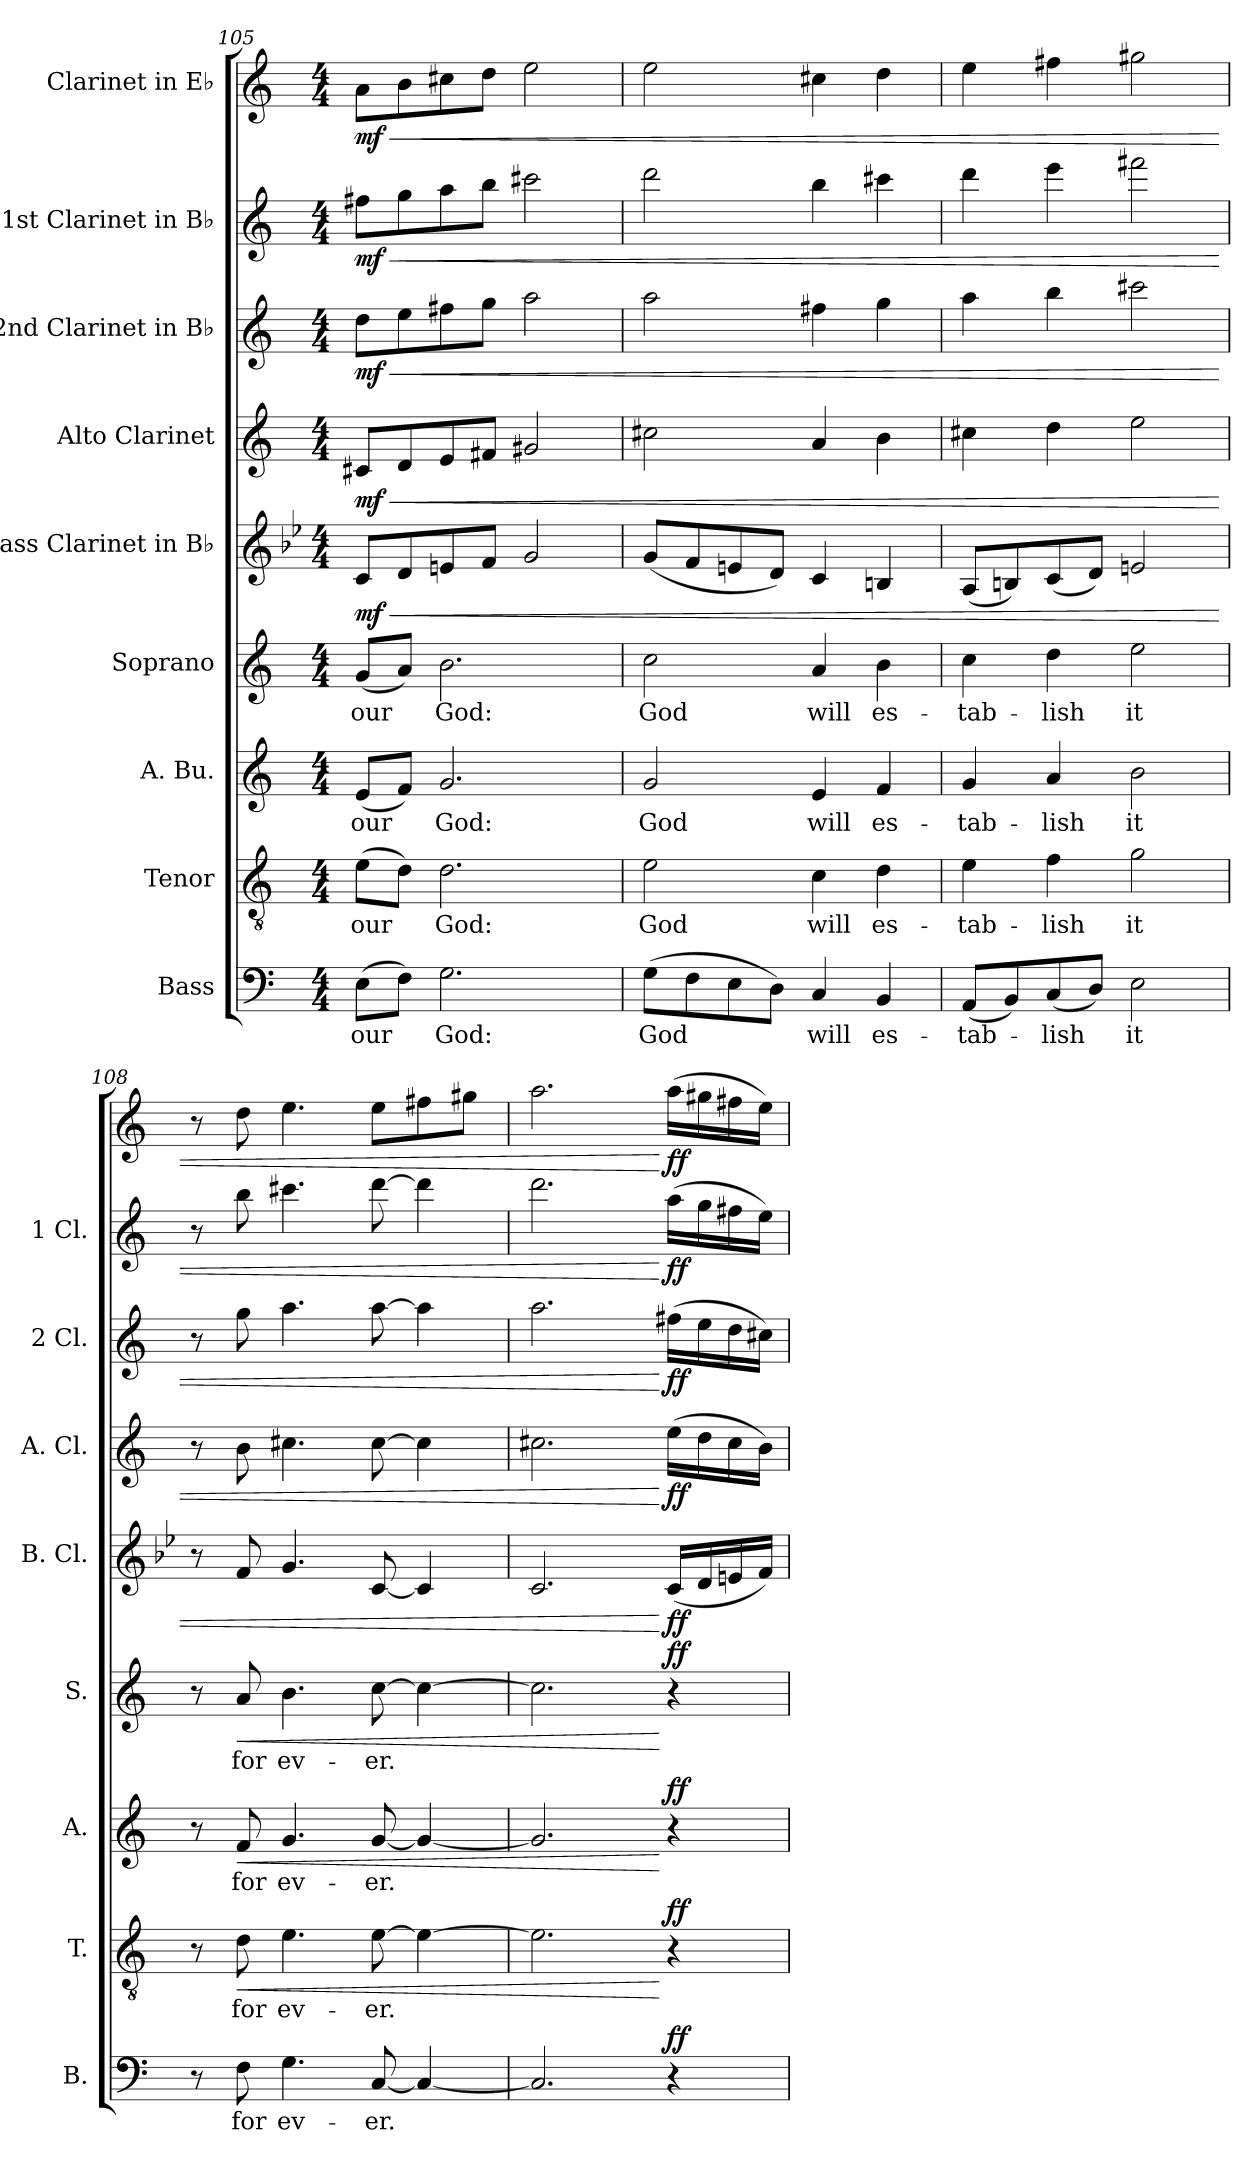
**kern	**text	**dynam	**kern	**text	**dynam	**kern	**text	**dynam	**kern	**text	**dynam	**kern	**dynam	**kern	**dynam	**kern	**dynam	**kern	**dynam	**kern	**dynam
*part9	*part9	*part9	*part8	*part8	*part8	*part7	*part7	*part7	*part6	*part6	*part6	*part5	*part5	*part4	*part4	*part3	*part3	*part2	*part2	*part1	*part1
*staff9	*staff9	*staff9	*staff8	*staff8	*staff8	*staff7	*staff7	*staff7	*staff6	*staff6	*staff6	*staff5	*staff5	*staff4	*staff4	*staff3	*staff3	*staff2	*staff2	*staff1	*staff1
*I"Bass	*	*	*I"Tenor	*	*	*I"A. Bu.	*	*	*I"Soprano	*	*	*I"Bass Clarinet in B♭	*	*I"Alto Clarinet	*	*I"2nd Clarinet in B♭	*	*I"1st Clarinet in B♭	*	*I"Clarinet in E♭	*
*I'B.	*	*	*I'T.	*	*	*I'A.	*	*	*I'S.	*	*	*I'B. Cl.	*	*I'A. Cl.	*	*I'2 Cl.	*	*I'1 Cl.	*	*	*
*clefF4	*	*	*clefGv2	*	*	*clefG2	*	*	*clefG2	*	*	*clefG2	*	*clefG2	*	*clefG2	*	*clefG2	*	*clefG2	*
*	*	*	*	*	*	*	*	*	*	*	*	*ITrd8c14	*	*ITrd5c9	*	*ITrd1c2	*	*ITrd1c2	*	*ITrd-2c-3	*
*k[]	*	*	*k[]	*	*	*k[]	*	*	*k[]	*	*	*k[b-e-]	*	*k[b-e-a-]	*	*k[b-e-]	*	*k[b-e-]	*	*k[b-e-a-]	*
*M4/4	*	*	*M4/4	*	*	*M4/4	*	*	*M4/4	*	*	*M4/4	*	*M4/4	*	*M4/4	*	*M4/4	*	*M4/4	*
=105	=105	=105	=105	=105	=105	=105	=105	=105	=105	=105	=105	=105	=105	=105	=105	=105	=105	=105	=105	=105	=105
!	!LO:LY:b	!	!	!LO:LY:b	!	!	!LO:LY:b	!	!	!LO:LY:b	!	!	!LO:HP:b	!	!LO:HP:b	!	!LO:HP:b	!	!LO:HP:b	!	!LO:HP:b
!	!	!	!	!	!	!	!	!	!	!	!	!	!LO:DY:n=1:b	!	!LO:DY:n=1:b	!	!LO:DY:n=1:b	!	!LO:DY:n=1:b	!	!LO:DY:n=1:b
(8E\L	our	.	(8e\L	our	.	(8e/L	our	.	(8g/L	our	.	8C/L	< mf	8En/L	< mf	8cc\L	< mf	8een\L	< mf	8cc\L	< mf
8F\J)	.	.	8d\J)	.	.	8f/J)	.	.	8a/J)	.	.	8D/	.	8F/	.	8dd\	.	8ff\	.	8dd\	.
!	!LO:LY:b	!	!	!LO:LY:b	!	!	!LO:LY:b	!	!	!LO:LY:b	!	!	!	!	!	!	!	!	!	!	!
2.G\	God:	.	2.d\	God:	.	2.g/	God:	.	2.b\	God:	.	8En/	.	8G/	.	8een\	.	8gg\	.	8een\	.
.	.	.	.	.	.	.	.	.	.	.	.	8F/J	.	8An/J	.	8ff\J	.	8aa\J	.	8ff\J	.
.	.	.	.	.	.	.	.	.	.	.	.	2G/	.	2Bn/	.	2gg\	.	2bbn\	.	2gg\	.
=106	=106	=106	=106	=106	=106	=106	=106	=106	=106	=106	=106	=106	=106	=106	=106	=106	=106	=106	=106	=106	=106
!	!LO:LY:b	!	!	!LO:LY:b	!	!	!LO:LY:b	!	!	!LO:LY:b	!	!	!	!	!	!	!	!	!	!	!
(8G\L	God	.	2e\	God	.	2g/	God	.	2cc\	God	.	(8G/L	.	2en\	.	2gg\	.	2ccc\	.	2gg\	.
8F\	.	.	.	.	.	.	.	.	.	.	.	8F/	.	.	.	.	.	.	.	.	.
8E\	.	.	.	.	.	.	.	.	.	.	.	8En/	.	.	.	.	.	.	.	.	.
8D\J)	.	.	.	.	.	.	.	.	.	.	.	8D/J)	.	.	.	.	.	.	.	.	.
!	!LO:LY:b	!	!	!LO:LY:b	!	!	!LO:LY:b	!	!	!LO:LY:b	!	!	!	!	!	!	!	!	!	!	!
4C/	will	.	4c\	will	.	4e/	will	.	4a/	will	.	4C/	.	4c/	.	4een\	.	4aa\	.	4een\	.
!	!LO:LY:b	!	!	!LO:LY:b	!	!	!LO:LY:b	!	!	!LO:LY:b	!	!	!	!	!	!	!	!	!	!	!
4BB/	es-	.	4d\	es-	.	4f/	es-	.	4b\	es-	.	4BBn/	.	4d\	.	4ff\	.	4bbn\	.	4ff\	.
!!LO:PB:g=z
=107	=107	=107	=107	=107	=107	=107	=107	=107	=107	=107	=107	=107	=107	=107	=107	=107	=107	=107	=107	=107	=107
!	!LO:LY:b	!	!	!LO:LY:b	!	!	!LO:LY:b	!	!	!LO:LY:b	!	!	!	!	!	!	!	!	!	!	!
(8AA/L	-tab-	.	4e\	-tab-	.	4g/	-tab-	.	4cc\	-tab-	.	(8AA/L	.	4en\	.	4gg\	.	4ccc\	.	4gg\	.
8BB/)	.	.	.	.	.	.	.	.	.	.	.	8BBn/)	.	.	.	.	.	.	.	.	.
!	!LO:LY:b	!	!	!LO:LY:b	!	!	!LO:LY:b	!	!	!LO:LY:b	!	!	!	!	!	!	!	!	!	!	!
(8C/	-lish	.	4f\	-lish	.	4a/	-lish	.	4dd\	-lish	.	(8C/	.	4f\	.	4aa\	.	4ddd\	.	4aan\	.
8D/J)	.	.	.	.	.	.	.	.	.	.	.	8D/J)	.	.	.	.	.	.	.	.	.
!	!LO:LY:b	!	!	!LO:LY:b	!	!	!LO:LY:b	!	!	!LO:LY:b	!	!	!	!	!	!	!	!	!	!	!
2E\	it	.	2g\	it	.	2b\	it	.	2ee\	it	.	2En/	.	2g\	.	2bbn\	.	2eeen\	.	2bbn\	.
=108	=108	=108	=108	=108	=108	=108	=108	=108	=108	=108	=108	=108	=108	=108	=108	=108	=108	=108	=108	=108	=108
8r	.	.	8r	.	.	8r	.	.	8r	.	.	8r	.	8r	.	8r	.	8r	.	8r	.
!	!LO:LY:b	!	!	!LO:LY:b	!LO:HP:b	!	!LO:LY:b	!LO:HP:b	!	!LO:LY:b	!LO:HP:b	!	!	!	!	!	!	!	!	!	!
8F\	for	.	8d\	for	<	8f/	for	<	8a/	for	<	8F/	.	8d\	.	8ff\	.	8aa\	.	8ff\	.
!	!LO:LY:b	!	!	!LO:LY:b	!	!	!LO:LY:b	!	!	!LO:LY:b	!	!	!	!	!	!	!	!	!	!	!
4.G\	ev-	.	4.e\	ev-	.	4.g/	ev-	.	4.b\	ev-	.	4.G/	.	4.en\	.	4.gg\	.	4.bbn\	.	4.gg\	.
!	!LO:LY:b	!	!	!LO:LY:b	!	!	!LO:LY:b	!	!	!LO:LY:b	!	!	!	!	!	!	!	!	!	!	!
[8C/	-er.	.	[8e\	-er.	.	[8g/	-er.	.	[8cc\	-er.	.	[8C/	.	[8e\	.	[8gg\	.	[8ccc\	.	8gg\L	.
4C/_	.	.	4e\_	.	.	4g/_	.	.	4cc\_	.	.	4C/]	.	4e\]	.	4gg\]	.	4ccc\]	.	8aan\	.
.	.	.	.	.	.	.	.	.	.	.	.	.	.	.	.	.	.	.	.	8bbn\J	.
=109	=109	=109	=109	=109	=109	=109	=109	=109	=109	=109	=109	=109	=109	=109	=109	=109	=109	=109	=109	=109	=109
2.C/]	.	.	2.e\]	.	.	2.g/]	.	.	2.cc\]	.	.	2.C/	.	2.en\	.	2.gg\	.	2.ccc\	.	2.ccc\	.
!	!	!LO:DY:b	!	!	!LO:DY:n=1:b	!	!	!LO:DY:n=1:b	!	!	!LO:DY:n=1:b	!	!LO:DY:n=1:b	!	!LO:DY:n=1:b	!	!LO:DY:n=1:b	!	!LO:DY:n=1:b	!	!LO:DY:n=1:b
4r	.	ff	4r	.	[ ff	4r	.	[ ff	4r	.	[ ff	(16C/LL	[ ff	(16g\LL	[ ff	(16een\LL	[ ff	(16gg\LL	[ ff	(16ccc\LL	[ ff
.	.	.	.	.	.	.	.	.	.	.	.	16D/	.	16f\	.	16dd\	.	16ff\	.	16bbn\	.
.	.	.	.	.	.	.	.	.	.	.	.	16En/	.	16e\	.	16cc\	.	16een\	.	16aan\	.
.	.	.	.	.	.	.	.	.	.	.	.	16F/JJ)	.	16d\JJ)	.	16bn\JJ)	.	16dd\JJ)	.	16gg\JJ)	.
=	=	=	=	=	=	=	=	=	=	=	=	=	=	=	=	=	=	=	=	=	=
*-	*-	*-	*-	*-	*-	*-	*-	*-	*-	*-	*-	*-	*-	*-	*-	*-	*-	*-	*-	*-	*-
